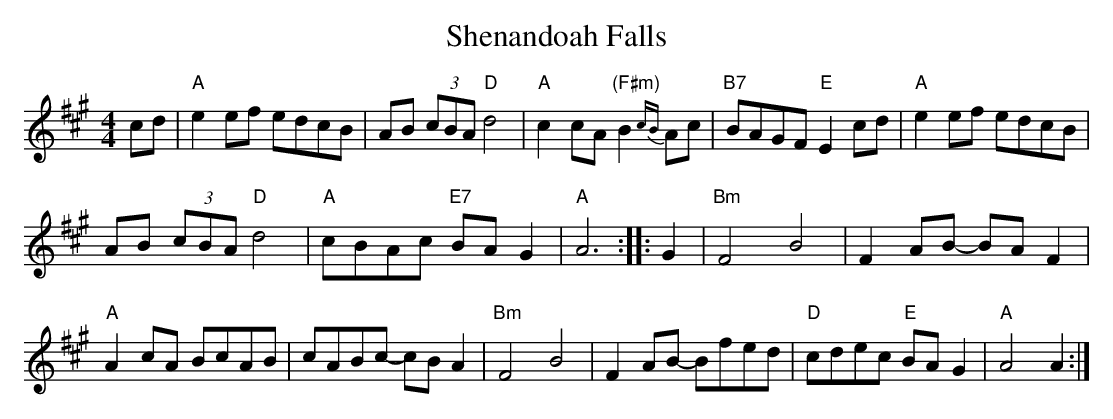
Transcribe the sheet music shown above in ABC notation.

X:1
T:Shenandoah Falls
M:4/4
L:1/8
K:A
cd |\
"A"e2ef edcB | AB (3cBA "D"d4 | "A"c2cA "(F#m)"B2{cB}Ac | "B7"BAGF "E"E2cd | "A"e2ef edcB |
AB (3cBA "D"d4 | "A"cBAc "E7"BAG2 | "A"A6 :: G2 | "Bm"F4 B4 | F2AB- BAF2 |
"A"A2cA BcAB | cABc- cBA2 | "Bm"F4 B4 | F2AB- Bfed | "D"cdec "E"BAG2 | "A"A4 A2 :|
